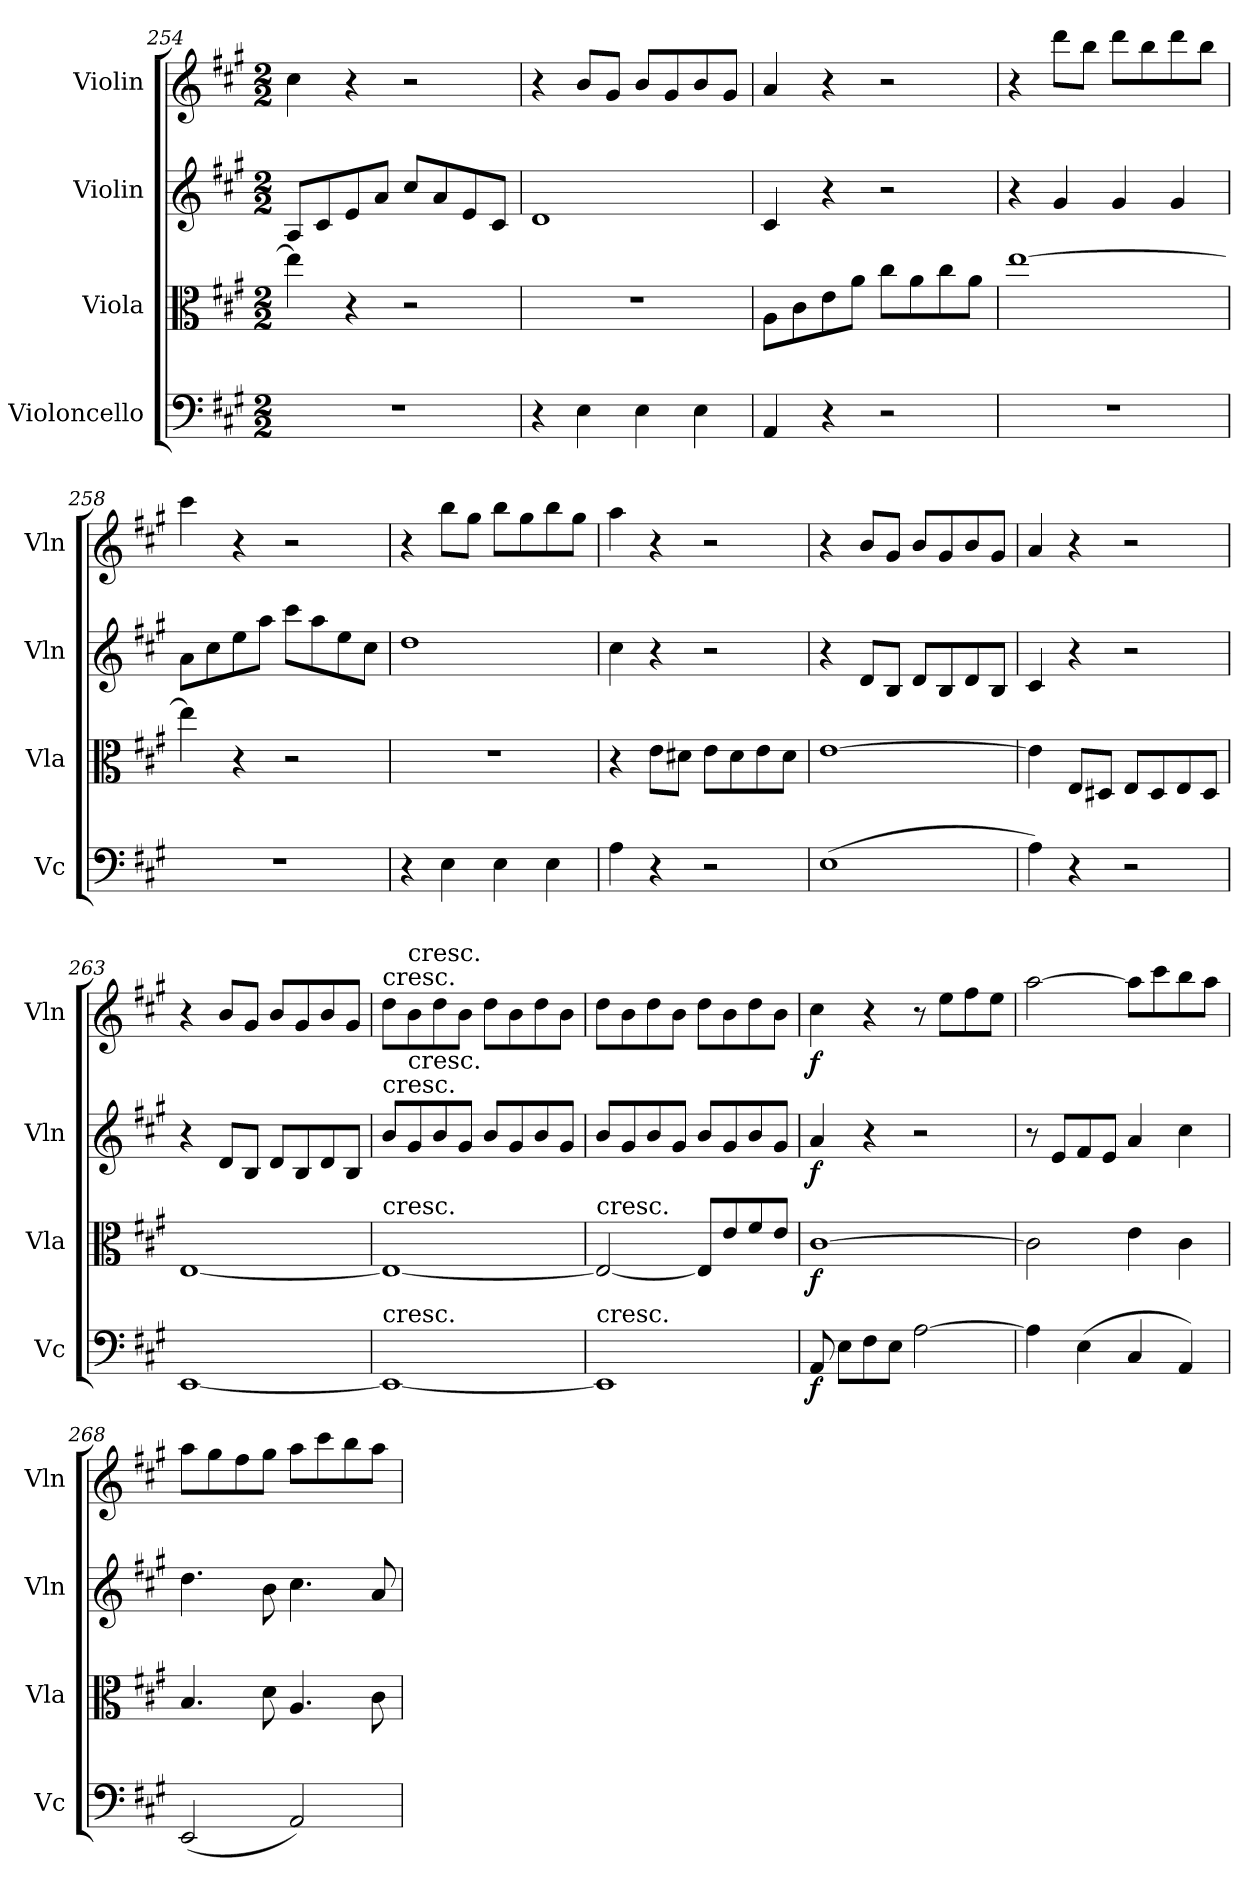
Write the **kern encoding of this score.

**kern	**dynam	**kern	**dynam	**kern	**dynam	**kern	**dynam
*part4	*part4	*part3	*part3	*part2	*part2	*part1	*part1
*staff4	*staff4	*staff3	*staff3	*staff2	*staff2	*staff1	*staff1
*I"Violoncello	*	*I"Viola	*	*I"Violin	*	*I"Violin	*
*I'Vc	*	*I'Vla	*	*I'Vln	*	*I'Vln	*
*clefF4	*	*clefC3	*	*clefG2	*	*clefG2	*
*k[f#c#g#]	*	*k[f#c#g#]	*	*k[f#c#g#]	*	*k[f#c#g#]	*
*A:	*	*A:	*	*A:	*	*A:	*
*M2/2	*	*M2/2	*	*M2/2	*	*M2/2	*
=254	=254	=254	=254	=254	=254	=254	=254
1r	.	4ee\]	.	8A/L	.	4cc#\	.
.	.	.	.	8c#/	.	.	.
.	.	4r	.	8e/	.	4r	.
.	.	.	.	8a/J	.	.	.
.	.	2r	.	8cc#/L	.	2r	.
.	.	.	.	8a/	.	.	.
.	.	.	.	8e/	.	.	.
.	.	.	.	8c#/J	.	.	.
=255	=255	=255	=255	=255	=255	=255	=255
4r	.	1r	.	1d	.	4r	.
4E\	.	.	.	.	.	8b/L	.
.	.	.	.	.	.	8g#/J	.
4E\	.	.	.	.	.	8b/L	.
.	.	.	.	.	.	8g#/	.
4E\	.	.	.	.	.	8b/	.
.	.	.	.	.	.	8g#/J	.
=256	=256	=256	=256	=256	=256	=256	=256
4AA/	.	8A\L	.	4c#/	.	4a/	.
.	.	8c#\	.	.	.	.	.
4r	.	8e\	.	4r	.	4r	.
.	.	8a\J	.	.	.	.	.
2r	.	8cc#\L	.	2r	.	2r	.
.	.	8a\	.	.	.	.	.
.	.	8cc#\	.	.	.	.	.
.	.	8a\J	.	.	.	.	.
=257	=257	=257	=257	=257	=257	=257	=257
1r	.	[1ee	.	4r	.	4r	.
.	.	.	.	4g#/	.	8ddd\L	.
.	.	.	.	.	.	8bb\J	.
.	.	.	.	4g#/	.	8ddd\L	.
.	.	.	.	.	.	8bb\	.
.	.	.	.	4g#/	.	8ddd\	.
.	.	.	.	.	.	8bb\J	.
=258	=258	=258	=258	=258	=258	=258	=258
1r	.	4ee\]	.	8a\L	.	4ccc#\	.
.	.	.	.	8cc#\	.	.	.
.	.	4r	.	8ee\	.	4r	.
.	.	.	.	8aa\J	.	.	.
.	.	2r	.	8ccc#\L	.	2r	.
.	.	.	.	8aa\	.	.	.
.	.	.	.	8ee\	.	.	.
.	.	.	.	8cc#\J	.	.	.
=259	=259	=259	=259	=259	=259	=259	=259
4r	.	1r	.	1dd	.	4r	.
4E\	.	.	.	.	.	8bb\L	.
.	.	.	.	.	.	8gg#\J	.
4E\	.	.	.	.	.	8bb\L	.
.	.	.	.	.	.	8gg#\	.
4E\	.	.	.	.	.	8bb\	.
.	.	.	.	.	.	8gg#\J	.
=260	=260	=260	=260	=260	=260	=260	=260
4A\	.	4r	.	4cc#\	.	4aa\	.
4r	.	8e\L	.	4r	.	4r	.
.	.	8d#X\J	.	.	.	.	.
2r	.	8e\L	.	2r	.	2r	.
.	.	8d#\	.	.	.	.	.
.	.	8e\	.	.	.	.	.
.	.	8d#\J	.	.	.	.	.
=261	=261	=261	=261	=261	=261	=261	=261
(1E	.	[1e	.	4r	.	4r	.
.	.	.	.	8d/L	.	8b/L	.
.	.	.	.	8B/J	.	8g#/J	.
.	.	.	.	8d/L	.	8b/L	.
.	.	.	.	8B/	.	8g#/	.
.	.	.	.	8d/	.	8b/	.
.	.	.	.	8B/J	.	8g#/J	.
=262	=262	=262	=262	=262	=262	=262	=262
4A\)	.	4e\]	.	4c#/	.	4a/	.
4r	.	8E/L	.	4r	.	4r	.
.	.	8D#X/J	.	.	.	.	.
2r	.	8E/L	.	2r	.	2r	.
.	.	8D#/	.	.	.	.	.
.	.	8E/	.	.	.	.	.
.	.	8D#/J	.	.	.	.	.
=263	=263	=263	=263	=263	=263	=263	=263
[1EE	.	[1E	.	4r	.	4r	.
.	.	.	.	8d/L	.	8b/L	.
.	.	.	.	8B/J	.	8g#/J	.
.	.	.	.	8d/L	.	8b/L	.
.	.	.	.	8B/	.	8g#/	.
.	.	.	.	8d/	.	8b/	.
.	.	.	.	8B/J	.	8g#/J	.
=264	=264	=264	=264	=264	=264	=264	=264
!	!	!	!	!	!	!LO:TX:t=cresc.	!
!	!	!	!	!LO:TX:t=cresc.	!	!	!
!	!	!LO:TX:t=cresc.	!	!	!	!	!
!LO:TX:t=cresc.	!	!	!	!	!	!	!
1EE_	.	1E_	.	8b/L	.	8dd\L	.
!	!	!	!	!	!	!LO:TX:t=cresc.	!
!	!	!	!	!LO:TX:t=cresc.	!	!	!
.	.	.	.	8g#/	.	8b\	.
.	.	.	.	8b/	.	8dd\	.
.	.	.	.	8g#/J	.	8b\J	.
.	.	.	.	8b/L	.	8dd\L	.
.	.	.	.	8g#/	.	8b\	.
.	.	.	.	8b/	.	8dd\	.
.	.	.	.	8g#/J	.	8b\J	.
=265	=265	=265	=265	=265	=265	=265	=265
!	!	!LO:TX:t=cresc.	!	!	!	!	!
!LO:TX:t=cresc.	!	!	!	!	!	!	!
1EE]	.	2E/_	.	8b/L	.	8dd\L	.
.	.	.	.	8g#/	.	8b\	.
.	.	.	.	8b/	.	8dd\	.
.	.	.	.	8g#/J	.	8b\J	.
.	.	8E/L]	.	8b/L	.	8dd\L	.
.	.	8e/	.	8g#/	.	8b\	.
.	.	8f#/	.	8b/	.	8dd\	.
.	.	8e/J	.	8g#/J	.	8b\J	.
=266	=266	=266	=266	=266	=266	=266	=266
8AA/	f	[1c#	f	4a/	f	4cc#\	f
8E\L	.	.	.	.	.	.	.
8F#\	.	.	.	4r	.	4r	.
8E\J	.	.	.	.	.	.	.
[2A\	.	.	.	2r	.	8r	.
.	.	.	.	.	.	8ee\L	.
.	.	.	.	.	.	8ff#\	.
.	.	.	.	.	.	8ee\J	.
=267	=267	=267	=267	=267	=267	=267	=267
4A\]	.	2c#\]	.	8r	.	[2aa\	.
.	.	.	.	8e/L	.	.	.
(4E\	.	.	.	8f#/	.	.	.
.	.	.	.	8e/J	.	.	.
4C#/	.	4e\	.	4a/	.	8aa\L]	.
.	.	.	.	.	.	8ccc#\	.
4AA/)	.	4c#\	.	4cc#\	.	8bb\	.
.	.	.	.	.	.	8aa\J	.
=268	=268	=268	=268	=268	=268	=268	=268
(2EE/	.	4.B/	.	4.dd\	.	8aa\L	.
.	.	.	.	.	.	8gg#\	.
.	.	.	.	.	.	8ff#\	.
.	.	8d\	.	8b\	.	8gg#\J	.
2AA/)	.	4.A/	.	4.cc#\	.	8aa\L	.
.	.	.	.	.	.	8ccc#\	.
.	.	.	.	.	.	8bb\	.
.	.	8c#\	.	8a/	.	8aa\J	.
=	=	=	=	=	=	=	=
*-	*-	*-	*-	*-	*-	*-	*-
